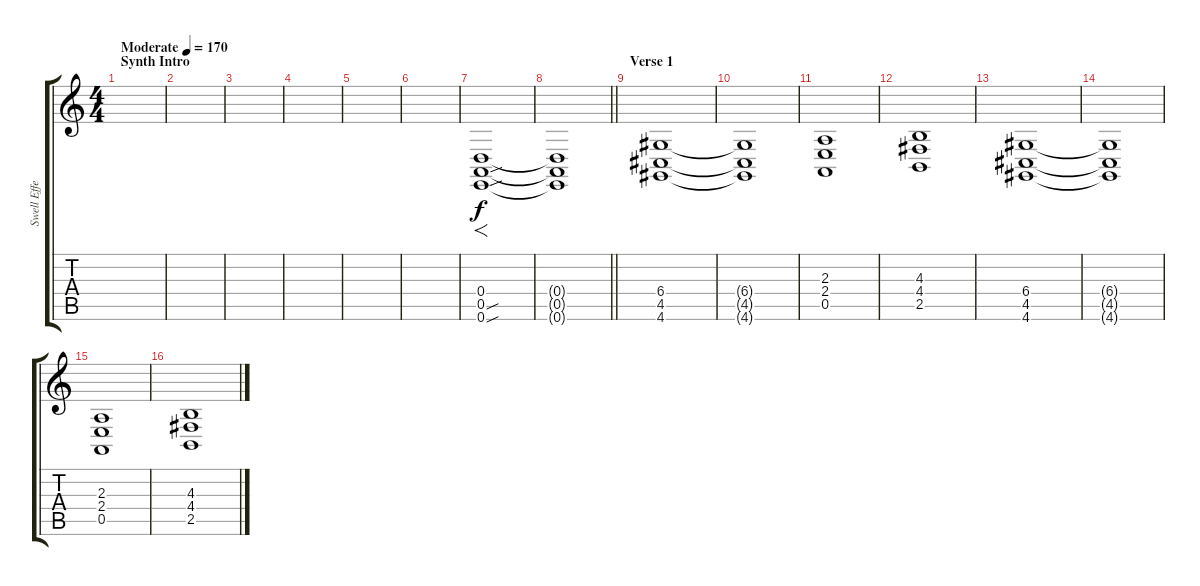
\track ("Swell Effect" "Swell Effe") {instrument pad8sweep}
\staff {score tabs}
\tuning (E4 B3 G3 D3 A2 E2) {hide}
\ts (4 4)
\section ("" "Synth Intro")
\tempo (170 "Moderate")
\clef g2
\ks c
|
|
|
|
|
|
(0.4 0.5{sou} 0.6{sou}).1{f} |
\barLineRight lightlight
(0.4{t} 0.5{t} 0.6{t}).1 |
\section ("" "Verse 1")
(6.4 4.5 4.6).1 |
(6.4{t} 4.5{t} 4.6{t}).1 |
(2.3 2.4 0.5).1{instrument pad8sweep} |
(4.3 4.4 2.5).1 |
(6.4 4.5 4.6).1 |
(6.4{t} 4.5{t} 4.6{t}).1 |
(2.3 2.4 0.5).1 |
(4.3 4.4 2.5).1
